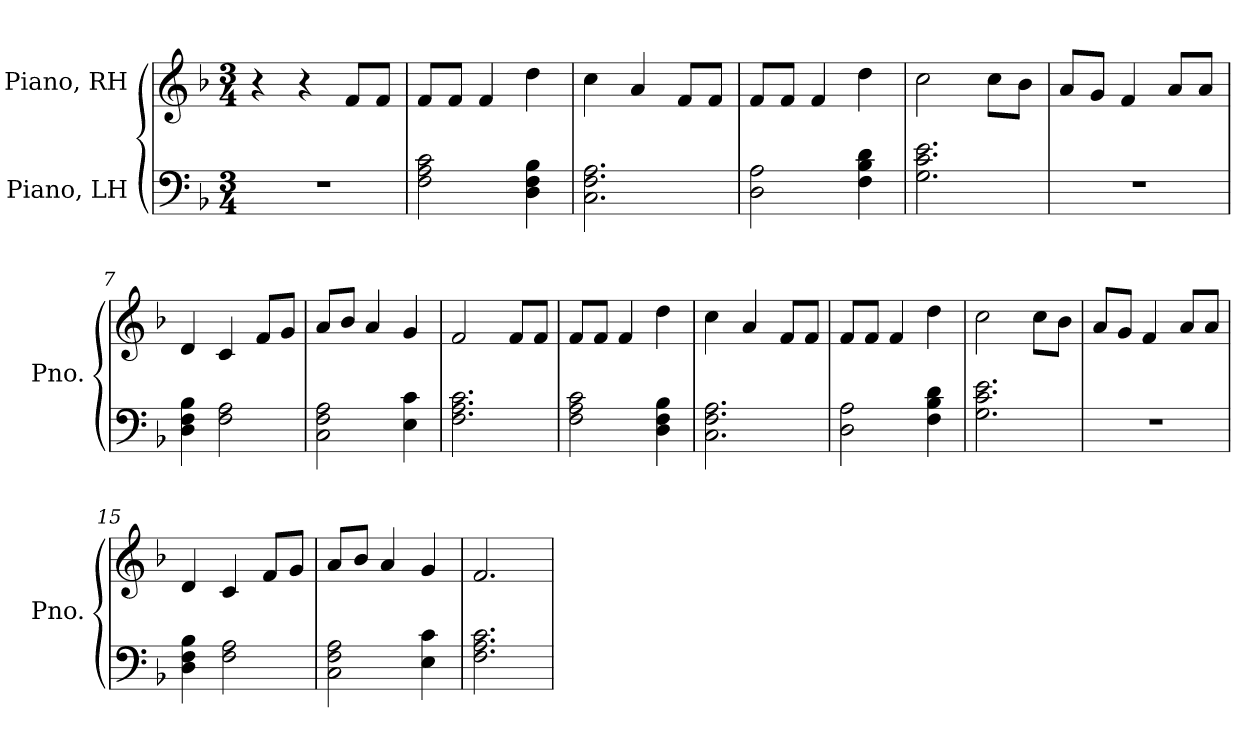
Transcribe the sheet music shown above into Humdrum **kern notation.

**kern	**kern
*part2	*part1
*staff2	*staff1
*I"Piano, LH	*I"Piano, RH
*I'Pno.	*I'Pno.
*clefF4	*clefG2
*k[b-]	*k[b-]
*M3/4	*M3/4
*MM95	*MM95
=1	=1
2.r	4r
.	4r
.	8f/L
.	8f/J
=2	=2
2F\ 2A\ 2c\	8f/L
.	8f/J
.	4f/
4D\ 4F\ 4B-\	4dd\
=3	=3
2.C\ 2.F\ 2.A\	4cc\
.	4a/
.	8f/L
.	8f/J
=4	=4
2D\ 2A\	8f/L
.	8f/J
.	4f/
4F\ 4B-\ 4d\	4dd\
=5	=5
2.G\ 2.c\ 2.e\	2cc\
.	8cc\L
.	8b-\J
=6	=6
2.r	8a/L
.	8g/J
.	4f/
.	8a/L
.	8a/J
=7	=7
4D\ 4F\ 4B-\	4d/
2F\ 2A\	4c/
.	8f/L
.	8g/J
=8	=8
2C\ 2F\ 2A\	8a/L
.	8b-/J
.	4a/
4E\ 4c\	4g/
!!LO:LB:g=z
=9	=9
2.F\ 2.A\ 2.c\	2f/
.	8f/L
.	8f/J
=10	=10
2F\ 2A\ 2c\	8f/L
.	8f/J
.	4f/
4D\ 4F\ 4B-\	4dd\
=11	=11
2.C\ 2.F\ 2.A\	4cc\
.	4a/
.	8f/L
.	8f/J
=12	=12
2D\ 2A\	8f/L
.	8f/J
.	4f/
4F\ 4B-\ 4d\	4dd\
=13	=13
2.G\ 2.c\ 2.e\	2cc\
.	8cc\L
.	8b-\J
=14	=14
2.r	8a/L
.	8g/J
.	4f/
.	8a/L
.	8a/J
=15	=15
4D\ 4F\ 4B-\	4d/
2F\ 2A\	4c/
.	8f/L
.	8g/J
=16	=16
2C\ 2F\ 2A\	8a/L
.	8b-/J
.	4a/
4E\ 4c\	4g/
=17	=17
2.F\ 2.A\ 2.c\	2.f/
=	=
*-	*-
